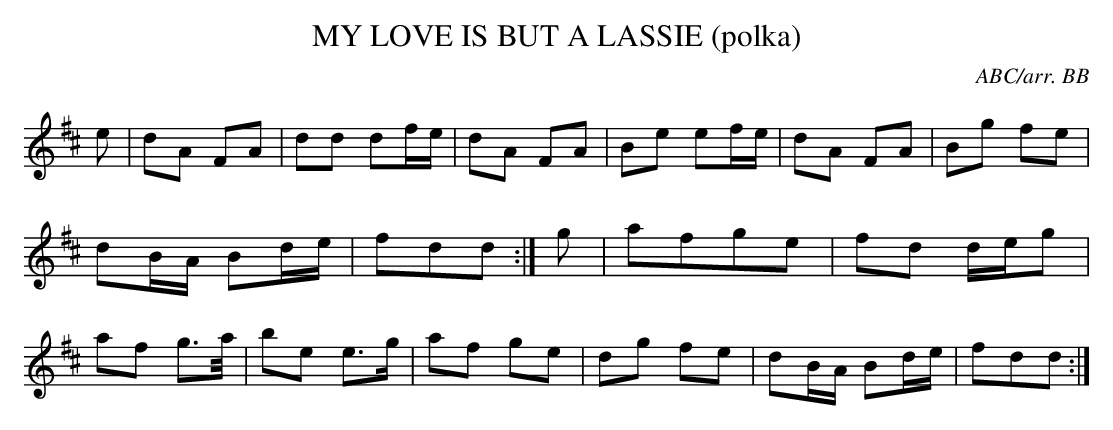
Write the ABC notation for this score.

X:1
T:MY LOVE IS BUT A LASSIE (polka)\
C:ABC/arr. BB\
L:1/8\
M:2/4\
K:D\
e|dA FA|dd df/e/|dA FA|Be ef/e/|\
dA FA|Bg fe|dB/A/ Bd/e/|fdd :|\
g|afge|fd d/e/g|af g>a/|be e>g|\
af ge|dg fe|dB/A/ Bd/e/|fdd :|\
\
\
